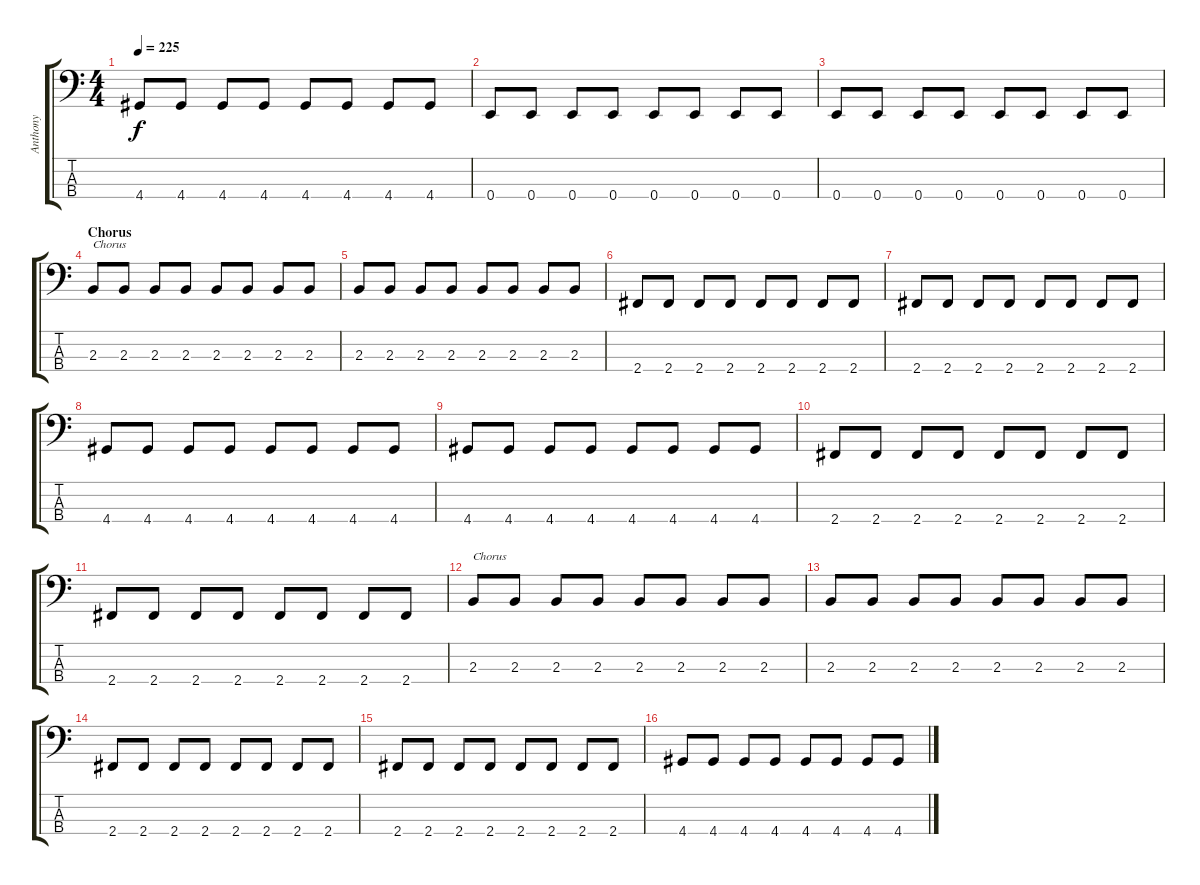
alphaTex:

\track ("Anthony" "Anthony") {instrument electricbassfinger}
\staff {score tabs}
\tuning (G2 D2 A1 E1) {hide}
\ts (4 4)
\tempo 225
\clef f4
\ks c
4.4.8{dy f} 4.4.8 4.4.8 4.4.8 4.4.8 4.4.8 4.4.8 4.4.8 |
0.4.8 0.4.8 0.4.8 0.4.8 0.4.8 0.4.8 0.4.8 0.4.8 |
0.4.8 0.4.8 0.4.8 0.4.8 0.4.8 0.4.8 0.4.8 0.4.8 |
\section ("" "Chorus")
2.3.8{txt "Chorus"} 2.3.8 2.3.8 2.3.8 2.3.8 2.3.8 2.3.8 2.3.8 |
2.3.8 2.3.8 2.3.8 2.3.8 2.3.8 2.3.8 2.3.8 2.3.8 |
2.4.8 2.4.8 2.4.8 2.4.8 2.4.8 2.4.8 2.4.8 2.4.8 |
2.4.8 2.4.8 2.4.8 2.4.8 2.4.8 2.4.8 2.4.8 2.4.8 |
4.4.8 4.4.8 4.4.8 4.4.8 4.4.8 4.4.8 4.4.8 4.4.8 |
4.4.8 4.4.8 4.4.8 4.4.8 4.4.8 4.4.8 4.4.8 4.4.8 |
2.4.8 2.4.8 2.4.8 2.4.8 2.4.8 2.4.8 2.4.8 2.4.8 |
2.4.8 2.4.8 2.4.8 2.4.8 2.4.8 2.4.8 2.4.8 2.4.8 |
2.3.8{txt "Chorus"} 2.3.8 2.3.8 2.3.8 2.3.8 2.3.8 2.3.8 2.3.8 |
2.3.8 2.3.8 2.3.8 2.3.8 2.3.8 2.3.8 2.3.8 2.3.8 |
2.4.8 2.4.8 2.4.8 2.4.8 2.4.8 2.4.8 2.4.8 2.4.8 |
2.4.8 2.4.8 2.4.8 2.4.8 2.4.8 2.4.8 2.4.8 2.4.8 |
4.4.8 4.4.8 4.4.8 4.4.8 4.4.8 4.4.8 4.4.8 4.4.8
